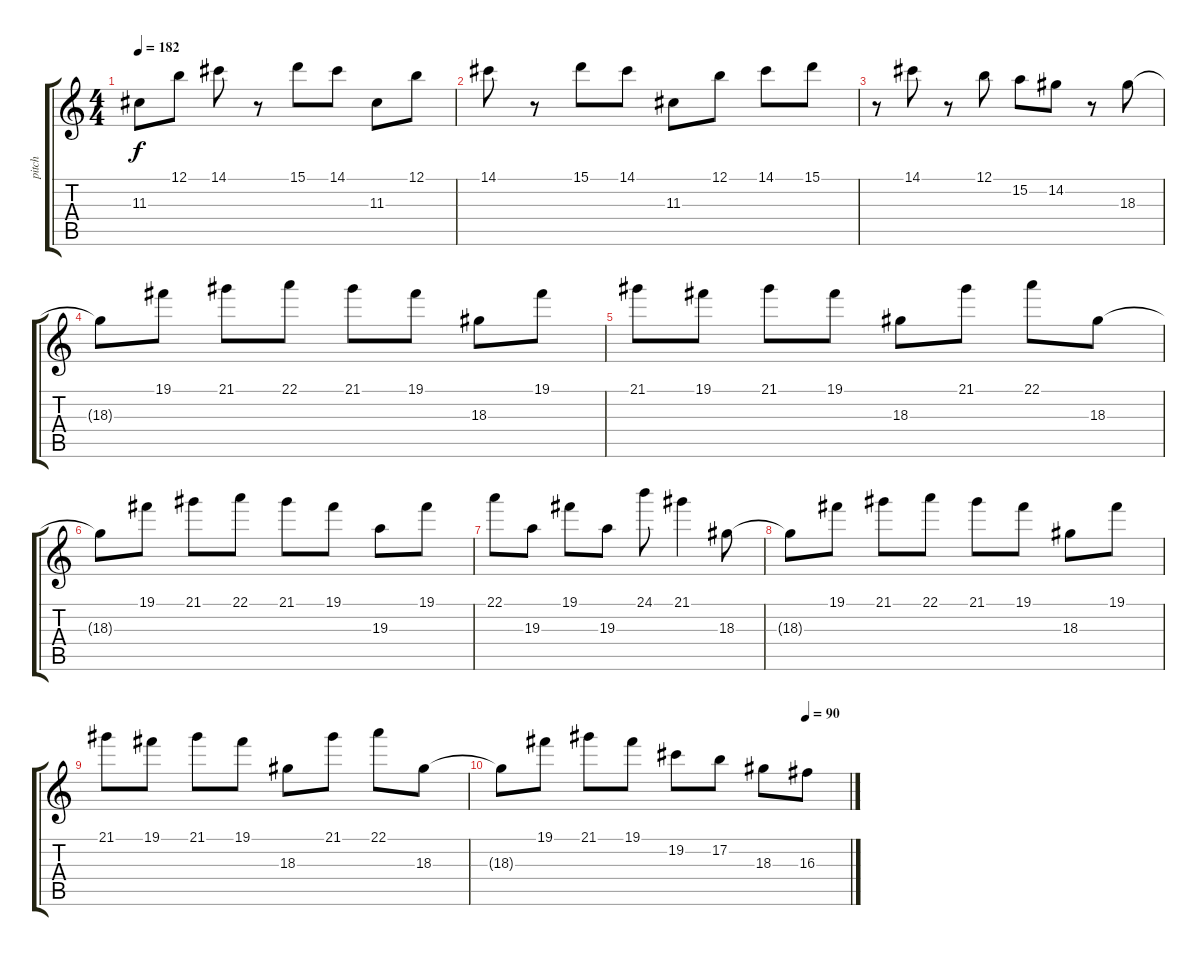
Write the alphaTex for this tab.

\track ("pitch" "pitch") {instrument distortionguitar}
\staff {score tabs}
\tuning (B3 Gb3 D3 A2 E2 B1) {hide}
\ts (4 4)
\tempo 182
\clef g2
\ks c
11.3{t}.8{dy f} 12.1.8 14.1.8 r.8 15.1.8 14.1.8 11.3.8 12.1.8 |
14.1.8 r.8 15.1.8 14.1.8 11.3.8 12.1.8 14.1.8 15.1.8 |
r.8 14.1.8 r.8 12.1.8 15.2.8 14.2.8 r.8 18.3.8 |
18.3{t}.8 19.1.8 21.1.8 22.1.8 21.1.8 19.1.8 18.3.8 19.1.8 |
21.1.8 19.1.8 21.1.8 19.1.8 18.3.8 21.1.8 22.1.8 18.3.8 |
18.3{t}.8 19.1.8 21.1.8 22.1.8 21.1.8 19.1.8 19.3.8 19.1.8 |
22.1.8 19.3.8 19.1.8 19.3.8 24.1.8 21.1.4 18.3.8 |
18.3{t}.8 19.1.8 21.1.8 22.1.8 21.1.8 19.1.8 18.3.8 19.1.8 |
21.1.8 19.1.8 21.1.8 19.1.8 18.3.8 21.1.8 22.1.8 18.3.8 |
\tempo (90 0.875)
18.3{t}.8 19.1.8 21.1.8 19.1.8 19.2.8 17.2.8 18.3.8 16.3.8
